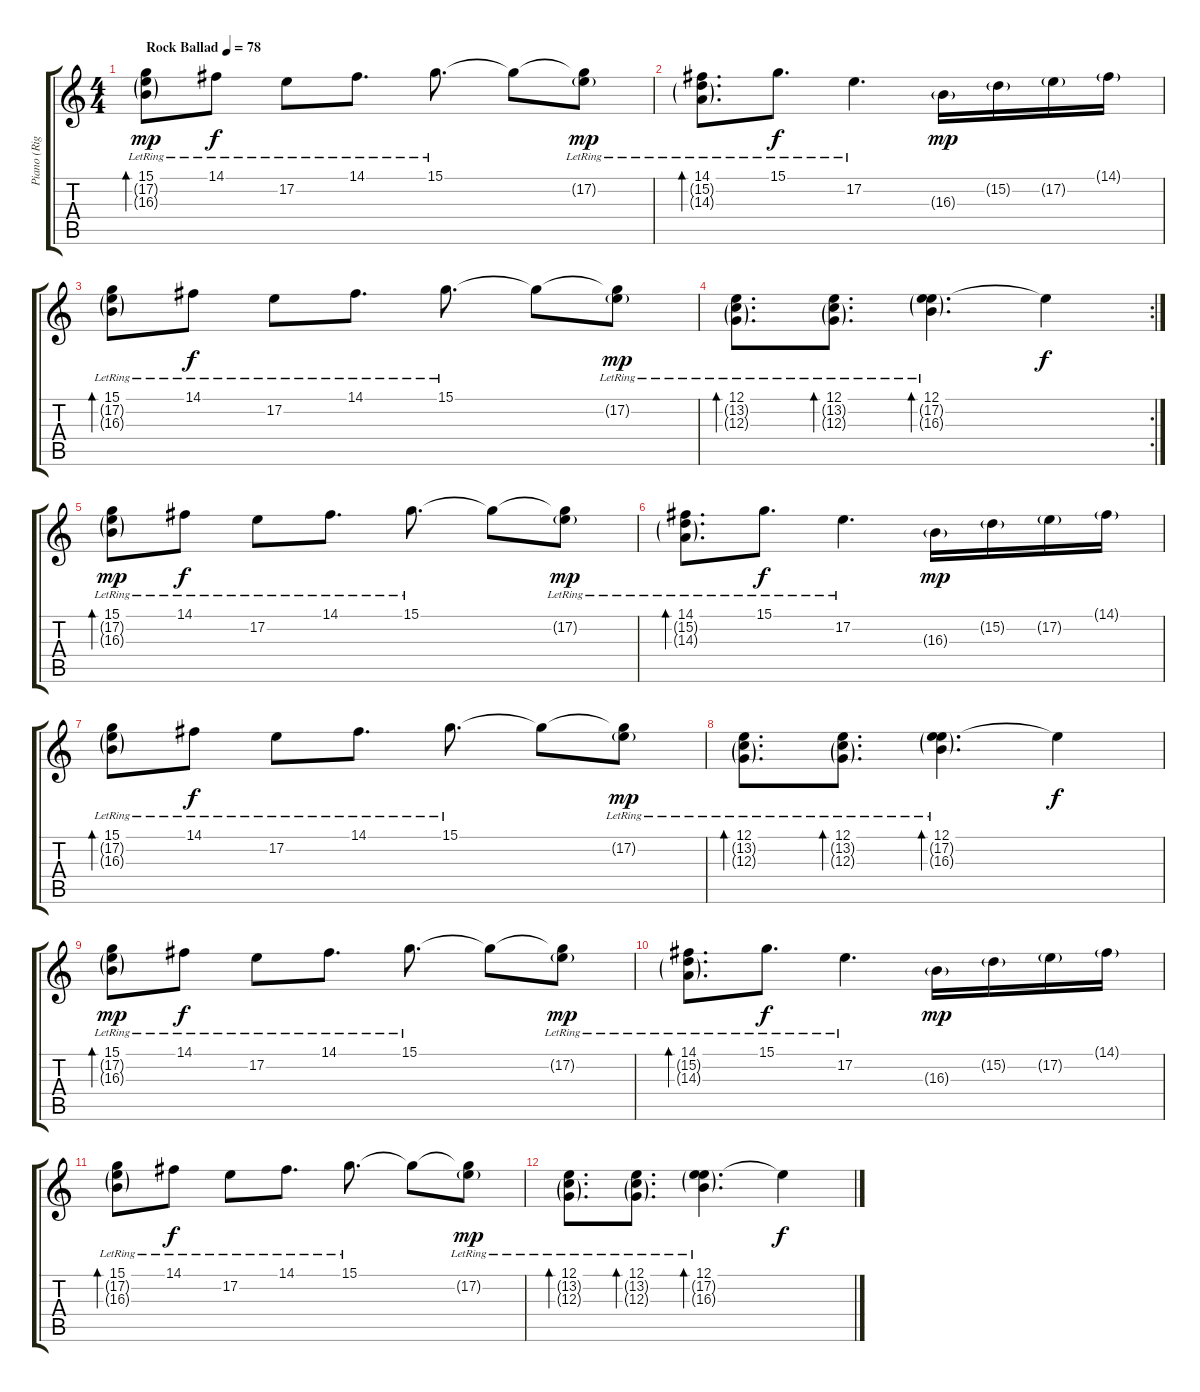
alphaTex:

\track ("Piano (Right Hand)" "Piano (Rig") {instrument brightacousticpiano}
\staff {score tabs}
\tuning (E4 B3 G3 D3 A2 E2) {hide}
\ts (4 4)
\tempo (78 "Rock Ballad")
\clef g2
\ks c
(15.1{lr} 17.2{g lr} 16.3{g lr}).8{bd 60 dy mp instrument brightacousticpiano} 14.1{lr}.8{dy f} 17.2{lr}.8 14.1{lr}.8{d} 15.1{lr}.8{d} 15.1{t}.8 (15.1{t} 17.2{g lr}).8{dy mp} |
(14.1{lr} 15.2{g lr} 14.3{g lr}).8{d bd 240} 15.1{lr}.8{d dy f} 17.2{lr}.4{d} 16.3{g}.16{dy mp} 15.2{g}.16 17.2{g}.16 14.1{g}.16 |
(15.1{lr} 17.2{g lr} 16.3{g lr}).8{bd 240} 14.1{lr}.8{dy f} 17.2{lr}.8 14.1{lr}.8{d} 15.1{lr}.8{d} 15.1{t}.8 (15.1{t} 17.2{g lr}).8{dy mp} |
\rc 2
(12.1{lr} 13.2{g lr} 12.3{g lr}).8{d bd 30} (12.1{lr} 13.2{g lr} 12.3{g lr}).8{d bd 30} (12.1{lr} 17.2{g lr} 16.3{g lr}).4{d bd 30} 12.1{t}.4{dy f} |
(15.1{lr} 17.2{g lr} 16.3{g lr}).8{bd 60 dy mp} 14.1{lr}.8{dy f} 17.2{lr}.8 14.1{lr}.8{d} 15.1{lr}.8{d} 15.1{t}.8 (15.1{t} 17.2{g lr}).8{dy mp} |
(14.1{lr} 15.2{g lr} 14.3{g lr}).8{d bd 240} 15.1{lr}.8{d dy f} 17.2{lr}.4{d} 16.3{g}.16{dy mp} 15.2{g}.16 17.2{g}.16 14.1{g}.16 |
(15.1{lr} 17.2{g lr} 16.3{g lr}).8{bd 240} 14.1{lr}.8{dy f} 17.2{lr}.8 14.1{lr}.8{d} 15.1{lr}.8{d} 15.1{t}.8 (15.1{t} 17.2{g lr}).8{dy mp} |
(12.1{lr} 13.2{g lr} 12.3{g lr}).8{d bd 30} (12.1{lr} 13.2{g lr} 12.3{g lr}).8{d bd 30} (12.1{lr} 17.2{g lr} 16.3{g lr}).4{d bd 30} 12.1{t}.4{dy f} |
(15.1{lr} 17.2{g lr} 16.3{g lr}).8{bd 60 dy mp} 14.1{lr}.8{dy f} 17.2{lr}.8 14.1{lr}.8{d} 15.1{lr}.8{d} 15.1{t}.8 (15.1{t} 17.2{g lr}).8{dy mp} |
(14.1{lr} 15.2{g lr} 14.3{g lr}).8{d bd 240} 15.1{lr}.8{d dy f} 17.2{lr}.4{d} 16.3{g}.16{dy mp} 15.2{g}.16 17.2{g}.16 14.1{g}.16 |
(15.1{lr} 17.2{g lr} 16.3{g lr}).8{bd 240} 14.1{lr}.8{dy f} 17.2{lr}.8 14.1{lr}.8{d} 15.1{lr}.8{d} 15.1{t}.8 (15.1{t} 17.2{g lr}).8{dy mp} |
(12.1{lr} 13.2{g lr} 12.3{g lr}).8{d bd 30} (12.1{lr} 13.2{g lr} 12.3{g lr}).8{d bd 30} (12.1{lr} 17.2{g lr} 16.3{g lr}).4{d bd 30} 12.1{t}.4{dy f}
